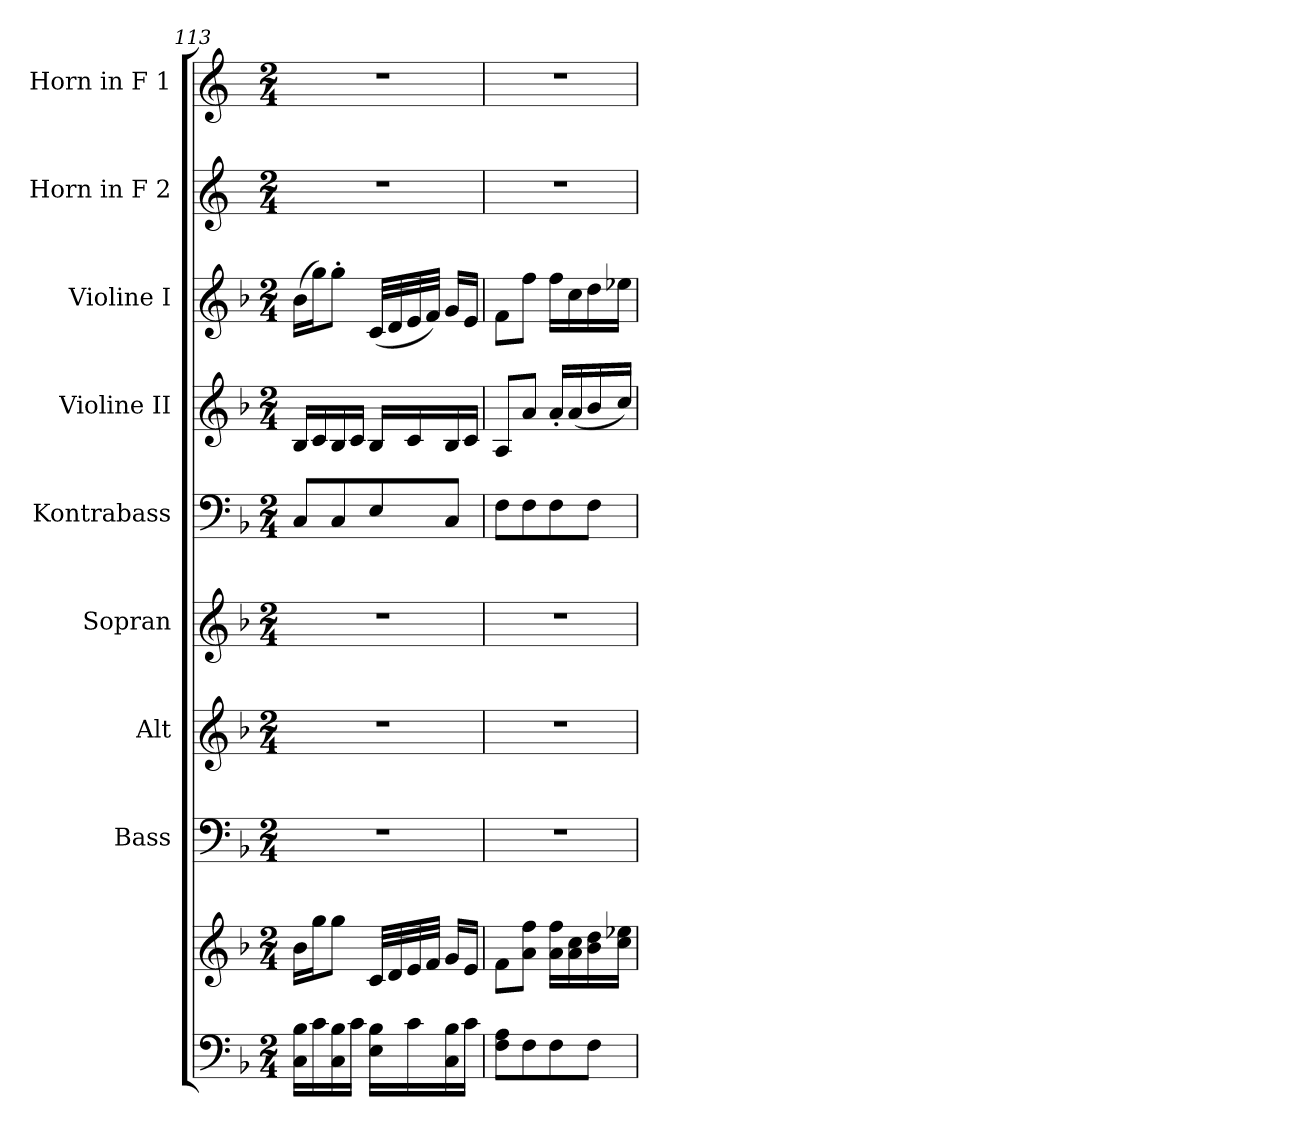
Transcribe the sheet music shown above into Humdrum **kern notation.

**kern	**kern	**kern	**kern	**kern	**kern	**kern	**kern	**kern	**kern
*part9	*part9	*part8	*part7	*part6	*part5	*part4	*part3	*part2	*part1
*staff10	*staff9	*staff8	*staff7	*staff6	*staff5	*staff4	*staff3	*staff2	*staff1
*	*	*I"Bass	*I"Alt	*I"Sopran	*I"Kontrabass	*I"Violine II	*I"Violine I	*I"Horn in F 2	*I"Horn in F 1
*	*	*I'B.	*I'A.	*I'S.	*I'Kb.	*I'Vl. II	*I'Vl. I	*I'Hrn. 2	*I'Hrn. 1
*clefF4	*clefG2	*clefF4	*clefG2	*clefG2	*clefF4	*clefG2	*clefG2	*clefG2	*clefG2
*	*	*	*	*	*ITrd7c12	*	*	*ITrd4c7	*ITrd4c7
*k[b-]	*k[b-]	*k[b-]	*k[b-]	*k[b-]	*k[b-]	*k[b-]	*k[b-]	*k[b-]	*k[b-]
*F:	*F:	*F:	*F:	*F:	*F:	*F:	*F:	*F:	*F:
*M2/4	*M2/4	*M2/4	*M2/4	*M2/4	*M2/4	*M2/4	*M2/4	*M2/4	*M2/4
=113	=113	=113	=113	=113	=113	=113	=113	=113	=113
16C\ 16B-\LL	16b-\LL	2r	2r	2r	8CC/L	16B-/LL	(>16b-\LL	2r	2r
16c\	16gg\J	.	.	.	.	16c/	16gg\J)	.	.
16C\ 16B-\	8gg\J	.	.	.	8CC/	16B-/	8gg'>\J	.	.
16c\JJ	.	.	.	.	.	16c/JJ	.	.	.
16E\ 16B-\LL	32c/LLL	.	.	.	8EE/	16B-/LL	(<32c/LLL	.	.
.	32d/	.	.	.	.	.	32d/	.	.
16c\	32e/	.	.	.	.	16c/	32e/	.	.
.	32f/JJJ	.	.	.	.	.	32f/JJJ)	.	.
16C\ 16B-\	16g/LL	.	.	.	8CC/J	16B-/	16g/LL	.	.
16c\JJ	16e/JJ	.	.	.	.	16c/JJ	16e/JJ	.	.
=114	=114	=114	=114	=114	=114	=114	=114	=114	=114
8F\ 8A\L	8f\L	2r	2r	2r	8FF\L	8A/L	8f\L	2r	2r
8F\	8a\ 8ff\J	.	.	.	8FF\	8a/J	8ff\J	.	.
8F\	16a\ 16ff\LL	.	.	.	8FF\	16a'</LL	16ff\LL	.	.
.	16a\ 16cc\	.	.	.	.	(<16a/	16cc\	.	.
8F\J	16b-\ 16dd\	.	.	.	8FF\J	16b-/	16dd\	.	.
.	16cc\ 16ee-X\JJ	.	.	.	.	16cc/JJ)	16ee-X\JJ	.	.
=	=	=	=	=	=	=	=	=	=
*-	*-	*-	*-	*-	*-	*-	*-	*-	*-
